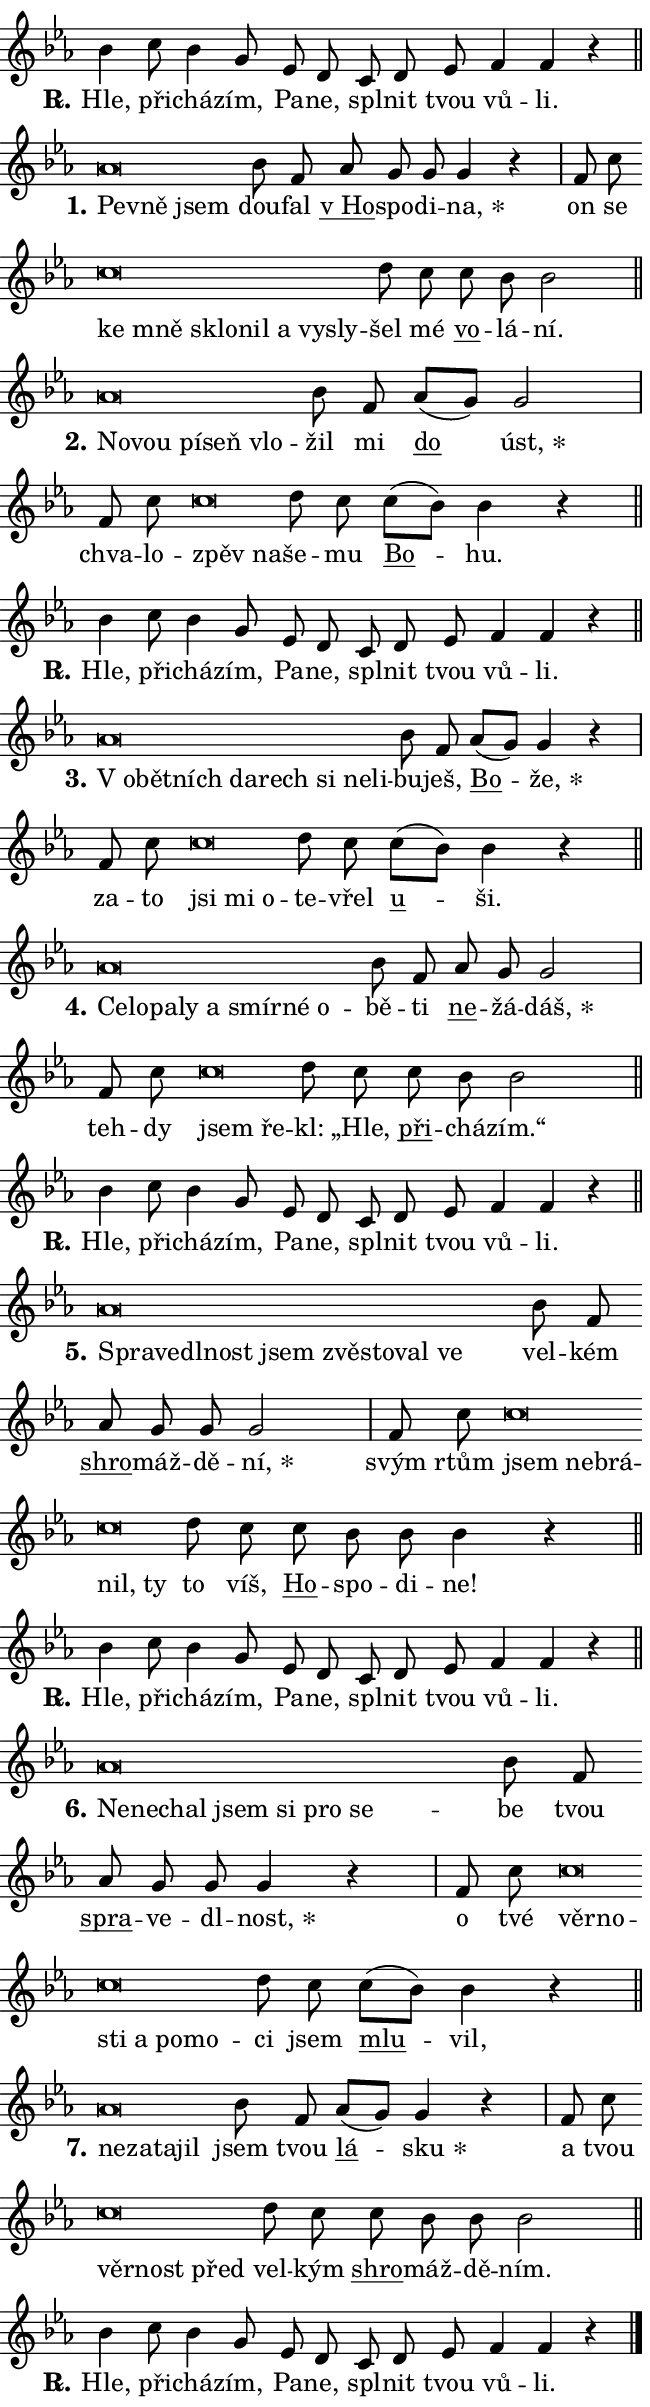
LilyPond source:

\version "2.24.0"
\header { tagline = "" }
\paper {
  indent = 0\cm
  top-margin = 0\cm
  right-margin = 0.13\cm % to fit lyric hyphens
  bottom-margin = 0\cm
  left-margin = 0\cm
  paper-width = 11\cm
  page-breaking = #ly:one-page-breaking
  system-system-spacing.basic-distance = #11
  score-system-spacing.basic-distance = #11
  ragged-last = ##f
}


%% Author: Thomas Morley
%% https://lists.gnu.org/archive/html/lilypond-user/2020-05/msg00002.html
#(define (line-position grob)
"Returns position of @var[grob} in current system:
   @code{'start}, if at first time-step
   @code{'end}, if at last time-step
   @code{'middle} otherwise
"
  (let* ((col (ly:item-get-column grob))
         (ln (ly:grob-object col 'left-neighbor))
         (rn (ly:grob-object col 'right-neighbor))
         (col-to-check-left (if (ly:grob? ln) ln col))
         (col-to-check-right (if (ly:grob? rn) rn col))
         (break-dir-left
           (and
             (ly:grob-property col-to-check-left 'non-musical #f)
             (ly:item-break-dir col-to-check-left)))
         (break-dir-right
           (and
             (ly:grob-property col-to-check-right 'non-musical #f)
             (ly:item-break-dir col-to-check-right))))
        (cond ((eqv? 1 break-dir-left) 'start)
              ((eqv? -1 break-dir-right) 'end)
              (else 'middle))))

#(define (tranparent-at-line-position vctor)
  (lambda (grob)
  "Relying on @code{line-position} select the relevant enry from @var{vctor}.
Used to determine transparency,"
    (case (line-position grob)
      ((end) (not (vector-ref vctor 0)))
      ((middle) (not (vector-ref vctor 1)))
      ((start) (not (vector-ref vctor 2))))))

noteHeadBreakVisibility =
#(define-music-function (break-visibility)(vector?)
"Makes @code{NoteHead}s transparent relying on @var{break-visibility}"
#{
  \override NoteHead.transparent =
    #(tranparent-at-line-position break-visibility)
#})

#(define delete-ledgers-for-transparent-note-heads
  (lambda (grob)
    "Reads whether a @code{NoteHead} is transparent.
If so this @code{NoteHead} is removed from @code{'note-heads} from
@var{grob}, which is supposed to be @code{LedgerLineSpanner}.
As a result ledgers are not printed for this @code{NoteHead}"
    (let* ((nhds-array (ly:grob-object grob 'note-heads))
           (nhds-list
             (if (ly:grob-array? nhds-array)
                 (ly:grob-array->list nhds-array)
                 '()))
           ;; Relies on the transparent-property being done before
           ;; Staff.LedgerLineSpanner.after-line-breaking is executed.
           ;; This is fragile ...
           (to-keep
             (remove
               (lambda (nhd)
                 (ly:grob-property nhd 'transparent #f))
               nhds-list)))
      ;; TODO find a better method to iterate over grob-arrays, similiar
      ;; to filter/remove etc for lists
      ;; For now rebuilt from scratch
      (set! (ly:grob-object grob 'note-heads)  '())
      (for-each
        (lambda (nhd)
          (ly:pointer-group-interface::add-grob grob 'note-heads nhd))
        to-keep))))

squashNotes = {
  \override NoteHead.X-extent = #'(-0.2 . 0.2)
  \override NoteHead.Y-extent = #'(-0.75 . 0)
  \override NoteHead.stencil =
    #(lambda (grob)
       (let ((pos (ly:grob-property grob 'staff-position)))
         (begin
           (if (< pos -7) (display "ERROR: Lower brevis then expected\n") (display ""))
           (if (<= pos -6) ly:text-interface::print ly:note-head::print))))
}
unSquashNotes = {
  \revert NoteHead.X-extent
  \revert NoteHead.Y-extent
  \revert NoteHead.stencil
}

hideNotes = \noteHeadBreakVisibility #begin-of-line-visible
unHideNotes = \noteHeadBreakVisibility #all-visible

% work-around for resetting accidentals
% https://lilypond.org/doc/v2.23/Documentation/notation/displaying-rhythms#unmetered-music
cadenzaMeasure = {
  \cadenzaOff
  \partial 1024 s1024
  \cadenzaOn
}

#(define-markup-command (accent layout props text) (markup?)
  "Underline accented syllable"
  (interpret-markup layout props
    #{\markup \override #'(offset . 4.3) \underline { #text }#}))

responsum = \markup \concat {
  "R" \hspace #-1.05 \path #0.1 #'((moveto 0 0.07) (lineto 0.9 0.8)) \hspace #0.05 "."
}

spaceSize = #0.6828661417322834 % exact space size for TeX Gyre Schola

\layout {
  \context {
    \Staff
    \remove "Time_signature_engraver"
    \override LedgerLineSpanner.after-line-breaking = #delete-ledgers-for-transparent-note-heads
  }
  \context {
    \Lyrics {
      \override LyricSpace.minimum-distance = \spaceSize
      \override LyricText.font-name = #"TeX Gyre Schola"
      \override LyricText.font-size = 1
      \override StanzaNumber.font-name = #"TeX Gyre Schola Bold"
      \override StanzaNumber.font-size = 1
    }
  }
  \context {
    \Score 
    \override NoteHead.text =
      #(lambda (grob) 
        (let ((pos (ly:grob-property grob 'staff-position)))
          #{\markup {
            \combine
              \halign #-0.55 \raise #(if (= pos -6) 0 0.5) \override #'(thickness . 2) \draw-line #'(3.2 . 0)
              \musicglyph "noteheads.sM1"
          }#}))
  }
}

% magnetic-lyrics.ily
%
%   written by
%     Jean Abou Samra <jean@abou-samra.fr>
%     Werner Lemberg <wl@gnu.org>
%
%   adapted by
%     Jiri Hon <jiri.hon@gmail.com>
%
% Version 2022-Apr-15

% https://www.mail-archive.com/lilypond-user@gnu.org/msg149350.html

#(define (Left_hyphen_pointer_engraver context)
   "Collect syllable-hyphen-syllable occurrences in lyrics and store
them in properties.  This engraver only looks to the left.  For
example, if the lyrics input is @code{foo -- bar}, it does the
following.

@itemize @bullet
@item
Set the @code{text} property of the @code{LyricHyphen} grob between
@q{foo} and @q{bar} to @code{foo}.

@item
Set the @code{left-hyphen} property of the @code{LyricText} grob with
text @q{foo} to the @code{LyricHyphen} grob between @q{foo} and
@q{bar}.
@end itemize

Use this auxiliary engraver in combination with the
@code{lyric-@/text::@/apply-@/magnetic-@/offset!} hook."
   (let ((hyphen #f)
         (text #f))
     (make-engraver
      (acknowledgers
       ((lyric-syllable-interface engraver grob source-engraver)
        (set! text grob)))
      (end-acknowledgers
       ((lyric-hyphen-interface engraver grob source-engraver)
        ;(when (not (grob::has-interface grob 'lyric-space-interface))
          (set! hyphen grob)));)
      ((stop-translation-timestep engraver)
       (when (and text hyphen)
         (ly:grob-set-object! text 'left-hyphen hyphen))
       (set! text #f)
       (set! hyphen #f)))))

#(define (lyric-text::apply-magnetic-offset! grob)
   "If the space between two syllables is less than the value in
property @code{LyricText@/.details@/.squash-threshold}, move the right
syllable to the left so that it gets concatenated with the left
syllable.

Use this function as a hook for
@code{LyricText@/.after-@/line-@/breaking} if the
@code{Left_@/hyphen_@/pointer_@/engraver} is active."
   (let ((hyphen (ly:grob-object grob 'left-hyphen #f)))
     (when hyphen
       (let ((left-text (ly:spanner-bound hyphen LEFT)))
         (when (grob::has-interface left-text 'lyric-syllable-interface)
           (let* ((common (ly:grob-common-refpoint grob left-text X))
                  (this-x-ext (ly:grob-extent grob common X))
                  (left-x-ext
                   (begin
                     ;; Trigger magnetism for left-text.
                     (ly:grob-property left-text 'after-line-breaking)
                     (ly:grob-extent left-text common X)))
                  ;; `delta` is the gap width between two syllables.
                  (delta (- (interval-start this-x-ext)
                            (interval-end left-x-ext)))
                  (details (ly:grob-property grob 'details))
                  (threshold (assoc-get 'squash-threshold details 0.2)))
             (when (< delta threshold)
               (let* (;; We have to manipulate the input text so that
                      ;; ligatures crossing syllable boundaries are not
                      ;; disabled.  For languages based on the Latin
                      ;; script this is essentially a beautification.
                      ;; However, for non-Western scripts it can be a
                      ;; necessity.
                      (lt (ly:grob-property left-text 'text))
                      (rt (ly:grob-property grob 'text))
                      (is-space (grob::has-interface hyphen 'lyric-space-interface))
                      (space (if is-space " " ""))
                      (extra-delta (if is-space spaceSize 0))
                      ;; Append new syllable.
                      (ltrt-space (if (and (string? lt) (string? rt))
                                (string-append lt space rt)
                                (make-concat-markup (list lt space rt))))
                      ;; Right-align `ltrt` to the right side.
                      (ltrt-space-markup (grob-interpret-markup
                               grob
                               (make-translate-markup
                                (cons (interval-length this-x-ext) 0)
                                (make-right-align-markup ltrt-space)))))
                 (begin
                   ;; Don't print `left-text`.
                   (ly:grob-set-property! left-text 'stencil #f)
                   ;; Set text and stencil (which holds all collected
                   ;; syllables so far) and shift it to the left.
                   (ly:grob-set-property! grob 'text ltrt-space)
                   (ly:grob-set-property! grob 'stencil ltrt-space-markup)
                   (ly:grob-translate-axis! grob (- (- delta extra-delta)) X))))))))))


#(define (lyric-hyphen::displace-bounds-first grob)
   ;; Make very sure this callback isn't triggered too early.
   (let ((left (ly:spanner-bound grob LEFT))
         (right (ly:spanner-bound grob RIGHT)))
     (ly:grob-property left 'after-line-breaking)
     (ly:grob-property right 'after-line-breaking)
     (ly:lyric-hyphen::print grob)))

squashThreshold = #0.4

\layout {
  \context {
    \Lyrics
    \consists #Left_hyphen_pointer_engraver
    \override LyricText.after-line-breaking =
      #lyric-text::apply-magnetic-offset!
    \override LyricHyphen.stencil = #lyric-hyphen::displace-bounds-first
    \override LyricText.details.squash-threshold = \squashThreshold
    \override LyricHyphen.minimum-distance = 0
    \override LyricHyphen.minimum-length = \squashThreshold
  }
}

squashText = \override LyricText.details.squash-threshold = 9999
unSquashText = \override LyricText.details.squash-threshold = \squashThreshold

leftText = \override LyricText.self-alignment-X = #LEFT
unLeftText = \revert LyricText.self-alignment-X

starOffset = #(lambda (grob) 
                (let ((x_offset (ly:self-alignment-interface::aligned-on-x-parent grob)))
                  (if (= x_offset 0) 0 (+ x_offset 1.2))))

star = #(define-music-function (syllable)(string?)
"Append star separator at the end of a syllable"
#{
  \once \override LyricText.X-offset = #starOffset
  \lyricmode { \markup {
    #syllable
    \override #'((font-name . "TeX Gyre Schola Bold")) \hspace #0.2 \lower #0.65 \larger "*"
  } }
#})

starAccent = #(define-music-function (syllable)(string?)
"Append star separator at the end of a syllable and make accent"
#{
  \once \override LyricText.X-offset = #starOffset
  \lyricmode { \markup {
    \accent #syllable
    \override #'((font-name . "TeX Gyre Schola Bold")) \hspace #0.2 \lower #0.65 \larger "*"
  } }
#})

breath = #(define-music-function (syllable)(string?)
"Append breathing indicator at the end of a syllable"
#{
  \lyricmode { \markup { #syllable "+" } }
#})

optionalBreath = #(define-music-function (syllable)(string?)
"Append optional breathing indicator at the end of a syllable"
#{
  \lyricmode { \markup { #syllable "(+)" } }
#})


\score {
    <<
        \new Voice = "melody" { \cadenzaOn \key es \major \relative { bes'4 c8 bes4 g8 \bar "" es d \bar "" c d es \bar "" f4 f r \cadenzaMeasure \bar "||" \break } }
        \new Lyrics \lyricsto "melody" { \lyricmode { \set stanza = \responsum
Hle, při -- chá -- zím, Pa -- ne, spl -- nit tvou vů -- li. } }
    >>
    \layout {}
}

\score {
    <<
        \new Voice = "melody" { \cadenzaOn \key es \major \relative { \squashNotes as'\breve*1/16 \hideNotes \breve*1/16 \breve*1/16 \bar "" \unHideNotes \unSquashNotes bes8 f \bar "" as g g g4 r \cadenzaMeasure \bar "|" f8 c' \bar "" \squashNotes c\breve*1/16 \hideNotes \breve*1/16 \bar "" \breve*1/16 \bar "" \breve*1/16 \bar "" \breve*1/16 \bar "" \breve*1/16 \breve*1/16 \bar "" \unHideNotes \unSquashNotes d8 c \bar "" c bes bes2 \cadenzaMeasure \bar "||" \break } }
        \new Lyrics \lyricsto "melody" { \lyricmode { \set stanza = "1."
\leftText Pev -- \squashText ně jsem \unLeftText \unSquashText dou -- fal \markup \accent "v Ho" -- spo -- di -- \star na, on se \leftText ke \squashText mně sklo -- nil a vy -- sly -- \unLeftText \unSquashText šel mé \markup \accent vo -- lá -- ní. } }
    >>
    \layout {}
}

\score {
    <<
        \new Voice = "melody" { \cadenzaOn \key es \major \relative { \squashNotes as'\breve*1/16 \hideNotes \breve*1/16 \bar "" \breve*1/16 \bar "" \breve*1/16 \breve*1/16 \bar "" \unHideNotes \unSquashNotes bes8 f \bar "" as[( g)] g2 \cadenzaMeasure \bar "|" f8 c' \bar "" \squashNotes c\breve*1/16 \hideNotes \breve*1/16 \bar "" \unHideNotes \unSquashNotes d8 c \bar "" c[( bes)] bes4 r \cadenzaMeasure \bar "||" \break } }
        \new Lyrics \lyricsto "melody" { \lyricmode { \set stanza = "2."
\leftText No -- \squashText vou pí -- seň vlo -- \unLeftText \unSquashText žil mi \markup \accent do \star úst, chva -- lo -- \leftText zpěv \squashText na -- \unLeftText \unSquashText še -- mu \markup \accent Bo -- hu. } }
    >>
    \layout {}
}

\score {
    <<
        \new Voice = "melody" { \cadenzaOn \key es \major \relative { bes'4 c8 bes4 g8 \bar "" es d \bar "" c d es \bar "" f4 f r \cadenzaMeasure \bar "||" \break } }
        \new Lyrics \lyricsto "melody" { \lyricmode { \set stanza = \responsum
Hle, při -- chá -- zím, Pa -- ne, spl -- nit tvou vů -- li. } }
    >>
    \layout {}
}

\score {
    <<
        \new Voice = "melody" { \cadenzaOn \key es \major \relative { \squashNotes as'\breve*1/16 \hideNotes \breve*1/16 \bar "" \breve*1/16 \bar "" \breve*1/16 \bar "" \breve*1/16 \bar "" \breve*1/16 \bar "" \breve*1/16 \breve*1/16 \bar "" \unHideNotes \unSquashNotes bes8 f \bar "" as[( g)] g4 r \cadenzaMeasure \bar "|" f8 c' \bar "" \squashNotes c\breve*1/16 \hideNotes \breve*1/16 \breve*1/16 \bar "" \unHideNotes \unSquashNotes d8 c \bar "" c[( bes)] bes4 r \cadenzaMeasure \bar "||" \break } }
        \new Lyrics \lyricsto "melody" { \lyricmode { \set stanza = "3."
\leftText "V o" -- \squashText bět -- ních da -- rech si ne -- li -- \unLeftText \unSquashText bu -- ješ, \markup \accent Bo -- \star že, za -- to \leftText jsi \squashText mi o -- \unLeftText \unSquashText te -- vřel \markup \accent u -- ši. } }
    >>
    \layout {}
}

\score {
    <<
        \new Voice = "melody" { \cadenzaOn \key es \major \relative { \squashNotes as'\breve*1/16 \hideNotes \breve*1/16 \bar "" \breve*1/16 \bar "" \breve*1/16 \bar "" \breve*1/16 \bar "" \breve*1/16 \bar "" \breve*1/16 \breve*1/16 \bar "" \unHideNotes \unSquashNotes bes8 f \bar "" as g g2 \cadenzaMeasure \bar "|" f8 c' \bar "" \squashNotes c\breve*1/16 \hideNotes \breve*1/16 \bar "" \unHideNotes \unSquashNotes d8 c \bar "" c bes bes2 \cadenzaMeasure \bar "||" \break } }
        \new Lyrics \lyricsto "melody" { \lyricmode { \set stanza = "4."
\leftText Ce -- \squashText lo -- pa -- ly a smír -- né o -- \unLeftText \unSquashText bě -- ti \markup \accent ne -- žá -- \star dáš, teh -- dy \leftText jsem \squashText ře -- \unLeftText \unSquashText kl: „Hle, \markup \accent při -- chá -- zím.“ } }
    >>
    \layout {}
}

\score {
    <<
        \new Voice = "melody" { \cadenzaOn \key es \major \relative { bes'4 c8 bes4 g8 \bar "" es d \bar "" c d es \bar "" f4 f r \cadenzaMeasure \bar "||" \break } }
        \new Lyrics \lyricsto "melody" { \lyricmode { \set stanza = \responsum
Hle, při -- chá -- zím, Pa -- ne, spl -- nit tvou vů -- li. } }
    >>
    \layout {}
}

\score {
    <<
        \new Voice = "melody" { \cadenzaOn \key es \major \relative { \squashNotes as'\breve*1/16 \hideNotes \breve*1/16 \bar "" \breve*1/16 \bar "" \breve*1/16 \bar "" \breve*1/16 \bar "" \breve*1/16 \bar "" \breve*1/16 \bar "" \breve*1/16 \breve*1/16 \bar "" \unHideNotes \unSquashNotes bes8 f \bar "" as g g g2 \cadenzaMeasure \bar "|" f8 c' \bar "" \squashNotes c\breve*1/16 \hideNotes \breve*1/16 \bar "" \breve*1/16 \bar "" \breve*1/16 \breve*1/16 \bar "" \unHideNotes \unSquashNotes d8 c \bar "" c bes bes bes4 r \cadenzaMeasure \bar "||" \break } }
        \new Lyrics \lyricsto "melody" { \lyricmode { \set stanza = "5."
\leftText Spra -- \squashText ve -- dl -- nost jsem zvě -- sto -- val ve \unLeftText \unSquashText vel -- kém \markup \accent shro -- máž -- dě -- \star ní, svým rtům \leftText jsem \squashText ne -- brá -- nil, ty \unLeftText \unSquashText to víš, \markup \accent Ho -- spo -- di -- ne! } }
    >>
    \layout {}
}

\score {
    <<
        \new Voice = "melody" { \cadenzaOn \key es \major \relative { bes'4 c8 bes4 g8 \bar "" es d \bar "" c d es \bar "" f4 f r \cadenzaMeasure \bar "||" \break } }
        \new Lyrics \lyricsto "melody" { \lyricmode { \set stanza = \responsum
Hle, při -- chá -- zím, Pa -- ne, spl -- nit tvou vů -- li. } }
    >>
    \layout {}
}

\score {
    <<
        \new Voice = "melody" { \cadenzaOn \key es \major \relative { \squashNotes as'\breve*1/16 \hideNotes \breve*1/16 \bar "" \breve*1/16 \bar "" \breve*1/16 \bar "" \breve*1/16 \bar "" \breve*1/16 \breve*1/16 \bar "" \unHideNotes \unSquashNotes bes8 f \bar "" as g g g4 r \cadenzaMeasure \bar "|" f8 c' \bar "" \squashNotes c\breve*1/16 \hideNotes \breve*1/16 \bar "" \breve*1/16 \bar "" \breve*1/16 \bar "" \breve*1/16 \breve*1/16 \bar "" \unHideNotes \unSquashNotes d8 c \bar "" c[( bes)] bes4 r \cadenzaMeasure \bar "||" \break } }
        \new Lyrics \lyricsto "melody" { \lyricmode { \set stanza = "6."
\leftText Ne -- \squashText ne -- chal jsem si pro se -- \unLeftText \unSquashText be tvou \markup \accent spra -- ve -- dl -- \star nost, o tvé \leftText věr -- \squashText no -- sti a po -- mo -- \unLeftText \unSquashText ci jsem \markup \accent mlu -- vil, } }
    >>
    \layout {}
}

\score {
    <<
        \new Voice = "melody" { \cadenzaOn \key es \major \relative { \squashNotes as'\breve*1/16 \hideNotes \breve*1/16 \bar "" \breve*1/16 \breve*1/16 \bar "" \unHideNotes \unSquashNotes bes8 f \bar "" as[( g)] g4 r \cadenzaMeasure \bar "|" f8 c' \bar "" \squashNotes c\breve*1/16 \hideNotes \breve*1/16 \breve*1/16 \bar "" \unHideNotes \unSquashNotes d8 c \bar "" c bes bes bes2 \cadenzaMeasure \bar "||" \break } }
        \new Lyrics \lyricsto "melody" { \lyricmode { \set stanza = "7."
\leftText ne -- \squashText za -- ta -- jil \unLeftText \unSquashText jsem tvou \markup \accent lá -- \star sku a tvou \leftText věr -- \squashText nost před \unLeftText \unSquashText vel -- kým \markup \accent shro -- máž -- dě -- ním. } }
    >>
    \layout {}
}

\score {
    <<
        \new Voice = "melody" { \cadenzaOn \key es \major \relative { bes'4 c8 bes4 g8 \bar "" es d \bar "" c d es \bar "" f4 f r \cadenzaMeasure \bar "||" \break } \bar "|." }
        \new Lyrics \lyricsto "melody" { \lyricmode { \set stanza = \responsum
Hle, při -- chá -- zím, Pa -- ne, spl -- nit tvou vů -- li. } }
    >>
    \layout {}
}
